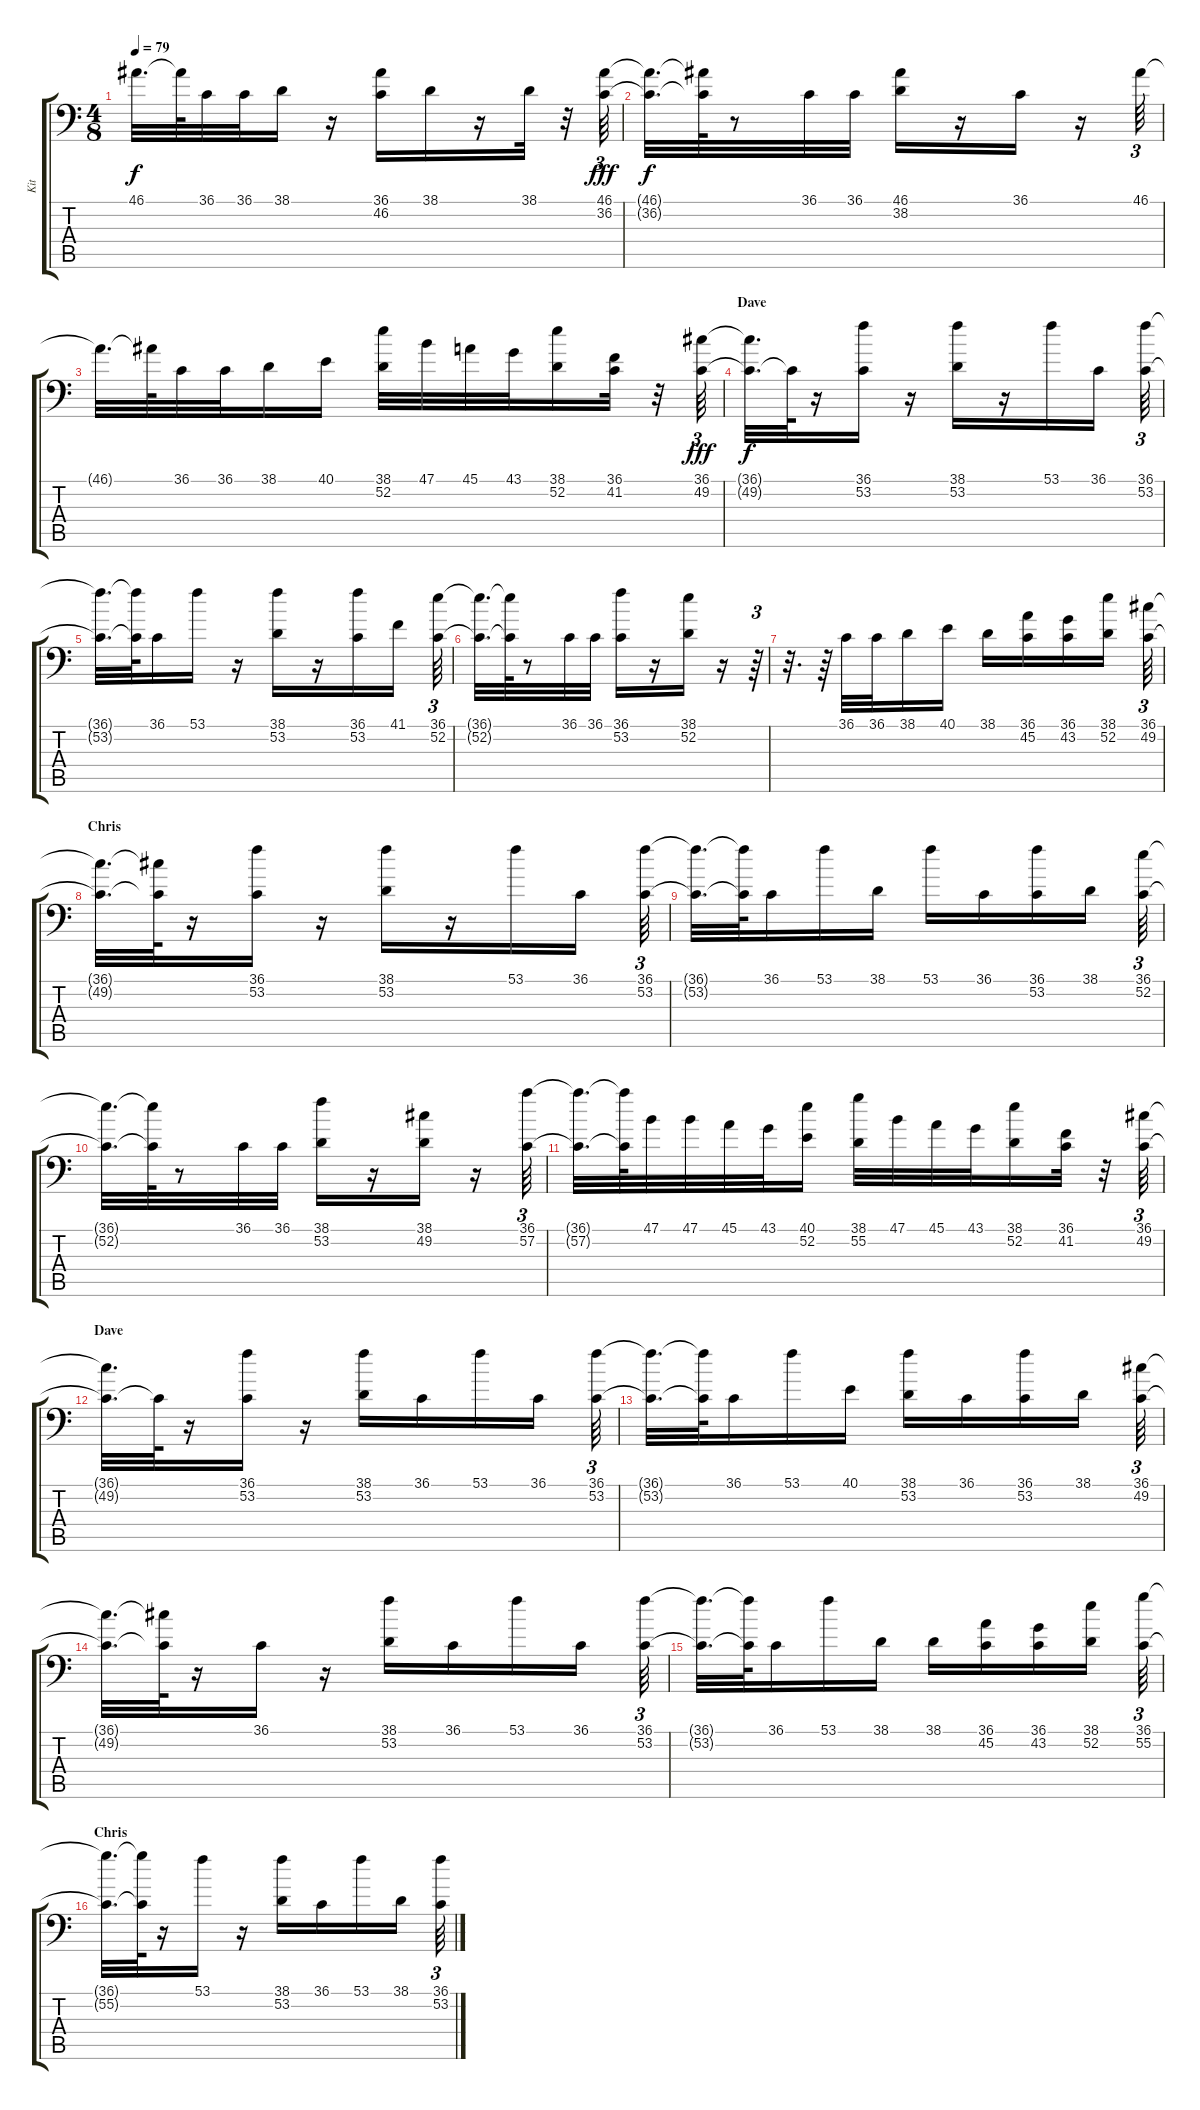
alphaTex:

\track ("Kit" "Kit") {instrument acousticgrandpiano}
\staff {score tabs}
\tuning (C-1 C-1 C-1 C-1 C-1 C-1) {hide}
\ts (4 8)
\tempo 79
\clef f4
\ks c
46.1{t}.32{d dy f} 46.1{t}.64 36.1.32 36.1.32 38.1.16 r.16 (36.1 46.2).16 38.1.16 r.16 38.1.32 r.32 (46.1 36.2).64{tu (3 2) dy fff} |
(46.1{t} 36.2{t}).32{d dy f} (46.1{t} 36.2{t}).64 r.8 36.1.32 36.1.32 (46.1 38.2).16 r.16 36.1.16 r.16 46.1.64{tu (3 2)} |
46.1{t}.32{d} 46.1{t}.64 36.1.32 36.1.32 38.1.16 40.1.16 (38.1 52.2).32 47.1.32 45.1.32 43.1.32 (38.1 52.2).16 (36.1 41.2).32 r.32 (36.1 49.2).64{tu (3 2) dy fff} |
\section ("" "Dave")
(36.1{t} 49.2{t}).32{d dy f} 36.1{t}.64 r.16 (36.1 53.2).16 r.16 (38.1 53.2).16 r.16 53.1.16 36.1.16 (36.1 53.2).64{tu (3 2)} |
(36.1{t} 53.2{t}).32{d} (36.1{t} 53.2{t}).64 36.1.16 53.1.16 r.16 (38.1 53.2).16 r.16 (36.1 53.2).16 41.1.16 (36.1 52.2).64{tu (3 2)} |
(36.1{t} 52.2{t}).32{d} (36.1{t} 52.2{t}).64 r.8 36.1.32 36.1.32 (36.1 53.2).16 r.16 (38.1 52.2).16 r.16 r.64{tu (3 2)} |
r.32{d} r.64 36.1.32 36.1.32 38.1.16 40.1.16 38.1.16 (36.1 45.2).16 (36.1 43.2).16 (38.1 52.2).16 (36.1 49.2).64{tu (3 2)} |
\section ("" "Chris")
(36.1{t} 49.2{t}).32{d} (36.1{t} 49.2{t}).64 r.16 (36.1 53.2).16 r.16 (38.1 53.2).16 r.16 53.1.16 36.1.16 (36.1 53.2).64{tu (3 2)} |
(36.1{t} 53.2{t}).32{d} (36.1{t} 53.2{t}).64 36.1.16 53.1.16 38.1.16 53.1.16 36.1.16 (36.1 53.2).16 38.1.16 (36.1 52.2).64{tu (3 2)} |
(36.1{t} 52.2{t}).32{d} (36.1{t} 52.2{t}).64 r.8 36.1.32 36.1.32 (38.1 53.2).16 r.16 (38.1 49.2).16 r.16 (36.1 57.2).64{tu (3 2)} |
(36.1{t} 57.2{t}).32{d} (36.1{t} 57.2{t}).64 47.1.32 47.1.32 45.1.32 43.1.32 (40.1 52.2).16 (38.1 55.2).32 47.1.32 45.1.32 43.1.32 (38.1 52.2).16 (36.1 41.2).32 r.32 (36.1 49.2).64{tu (3 2)} |
\section ("" "Dave")
(36.1{t} 49.2{t}).32{d} 36.1{t}.64 r.16 (36.1 53.2).16 r.16 (38.1 53.2).16 36.1.16 53.1.16 36.1.16 (36.1 53.2).64{tu (3 2)} |
(36.1{t} 53.2{t}).32{d} (36.1{t} 53.2{t}).64 36.1.16 53.1.16 40.1.16 (38.1 53.2).16 36.1.16 (36.1 53.2).16 38.1.16 (36.1 49.2).64{tu (3 2)} |
(36.1{t} 49.2{t}).32{d} (36.1{t} 49.2{t}).64 r.16 36.1.16 r.16 (38.1 53.2).16 36.1.16 53.1.16 36.1.16 (36.1 53.2).64{tu (3 2)} |
(36.1{t} 53.2{t}).32{d} (36.1{t} 53.2{t}).64 36.1.16 53.1.16 38.1.16 38.1.16 (36.1 45.2).16 (36.1 43.2).16 (38.1 52.2).16 (36.1 55.2).64{tu (3 2)} |
\section ("" "Chris")
(36.1{t} 55.2{t}).32{d} (36.1{t} 55.2{t}).64 r.16 53.1.16 r.16 (38.1 53.2).16 36.1.16 53.1.16 38.1.16 (36.1 53.2).64{tu (3 2)}
